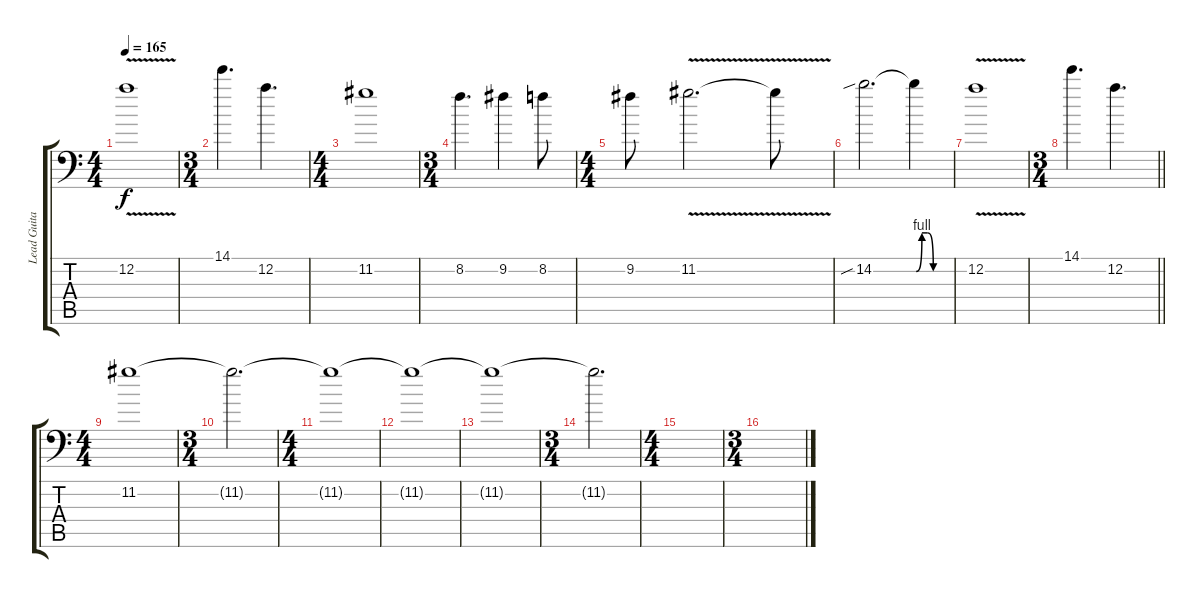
\track ("Lead Guitar #1" "Lead Guita") {instrument distortionguitar}
\staff {score tabs}
\tuning (D4 A3 F3 C3 G2 A1) {hide}
\ts (4 4)
\tempo 165
\clef f4
\ks c
12.2{v}.1{dy f} |
\ts (3 4)
14.1.4{d} 12.2.4{d} |
\ts (4 4)
11.2.1 |
\ts (3 4)
8.2.4{d} 9.2.4 8.2.8 |
\ts (4 4)
9.2.8 11.2{v}.2{d} 11.2{t}.8 |
14.2{sib}.2{d} 14.2{be (custom 0 0 10 4 20 4 30 0 60 0) t}.4 |
12.2{v}.1 |
\ts (3 4)
\barLineRight lightlight
14.1.4{d} 12.2.4{d} |
\ts (4 4)
\section ("" "")
11.2.1{volume 8} |
\ts (3 4)
11.2{t}.2{d} |
\ts (4 4)
11.2{t}.1{volume 4} |
11.2{t}.1 |
11.2{t}.1{volume 0} |
\ts (3 4)
11.2{t}.2{d} |
\ts (4 4)
|
\ts (3 4)
